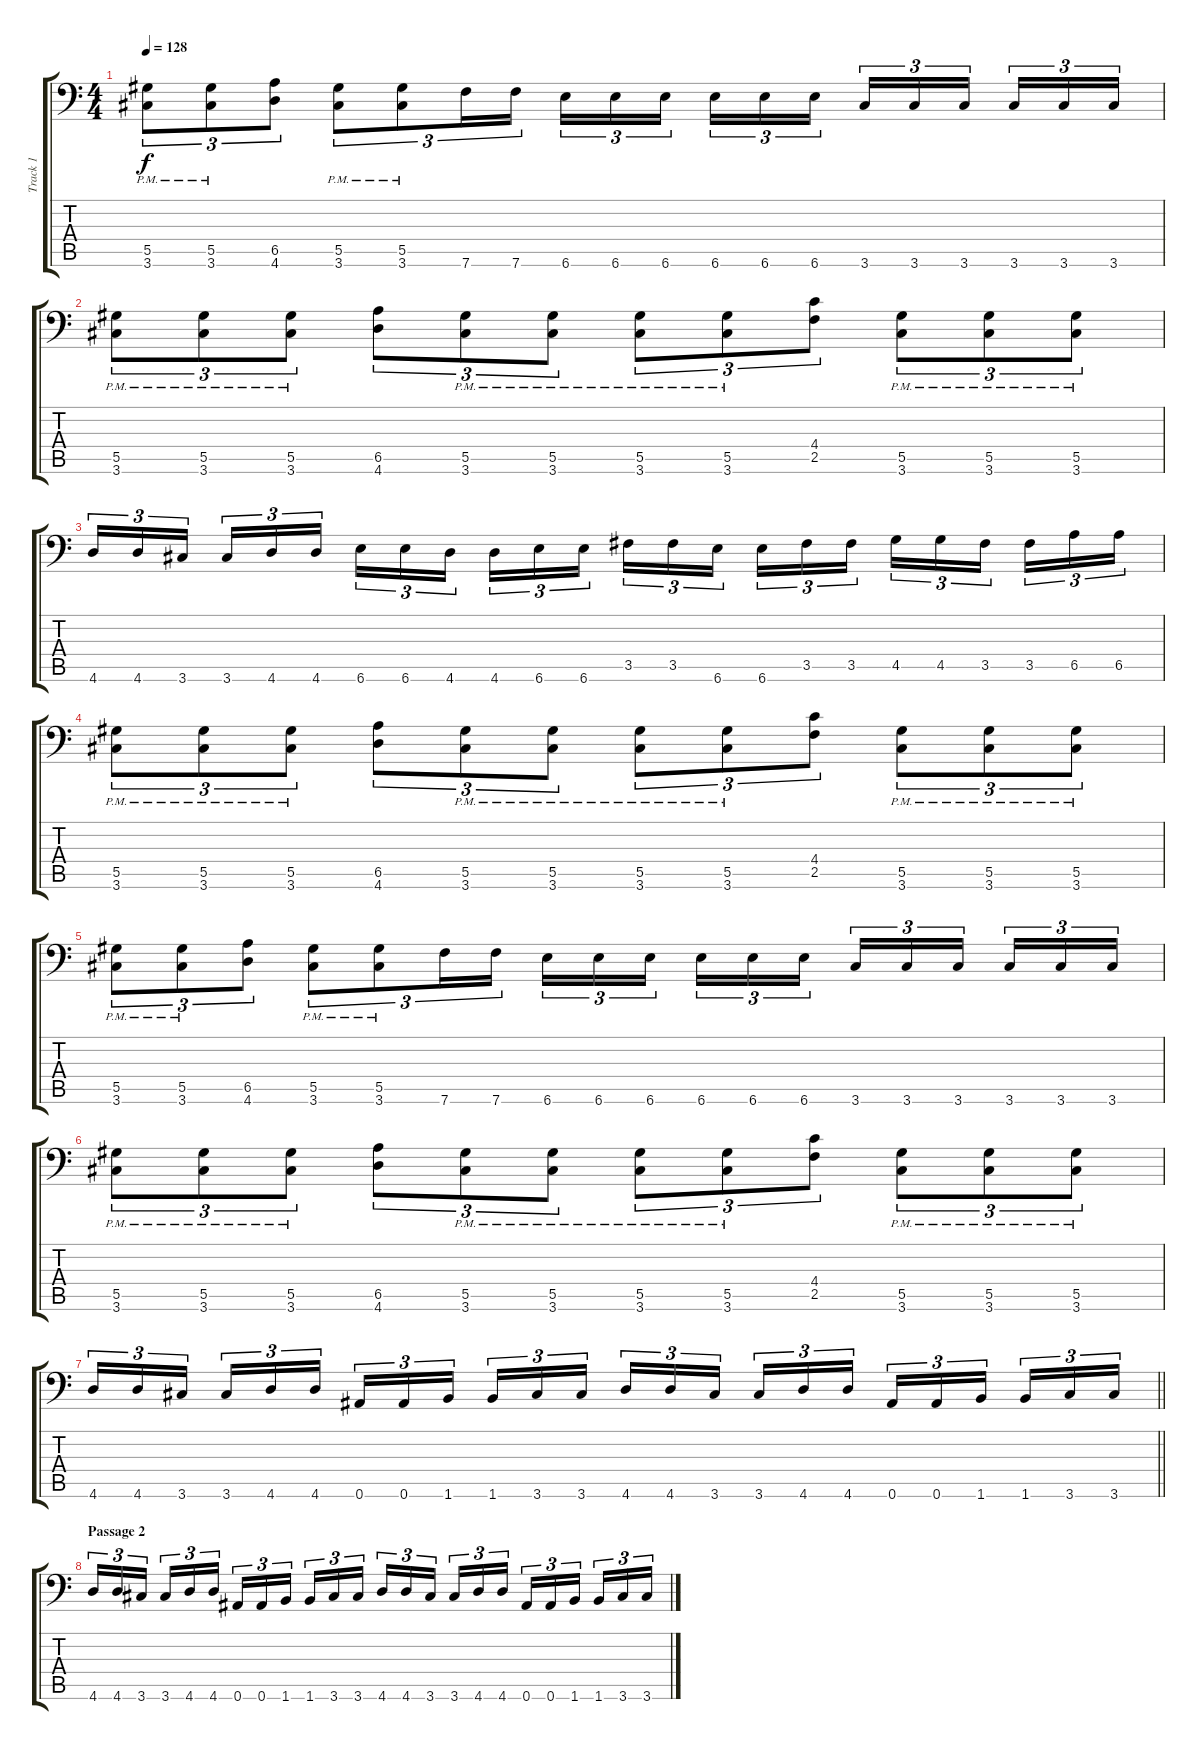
\track ("Track 1" "Track 1") {instrument distortionguitar}
\staff {score tabs}
\tuning (Bb3 F3 Db3 Ab2 Eb2 Bb1) {hide}
\ts (4 4)
\tempo 128
\clef f4
\ks c
(5.5{pm} 3.6{pm}).8{tu (3 2) dy f} (5.5{pm} 3.6{pm}).8{tu (3 2)} (6.5 4.6).8{tu (3 2)} (5.5{pm} 3.6{pm}).8{tu (3 2)} (5.5{pm} 3.6{pm}).8{tu (3 2)} 7.6.16{tu (3 2)} 7.6.16{tu (3 2)} 6.6.16{tu (3 2)} 6.6.16{tu (3 2)} 6.6.16{tu (3 2)} 6.6.16{tu (3 2)} 6.6.16{tu (3 2)} 6.6.16{tu (3 2)} 3.6.16{tu (3 2)} 3.6.16{tu (3 2)} 3.6.16{tu (3 2)} 3.6.16{tu (3 2)} 3.6.16{tu (3 2)} 3.6.16{tu (3 2)} |
(5.5{pm} 3.6{pm}).8{tu (3 2)} (5.5{pm} 3.6{pm}).8{tu (3 2)} (5.5{pm} 3.6{pm}).8{tu (3 2)} (6.5 4.6).8{tu (3 2)} (5.5{pm} 3.6{pm}).8{tu (3 2)} (5.5{pm} 3.6{pm}).8{tu (3 2)} (5.5{pm} 3.6{pm}).8{tu (3 2)} (5.5{pm} 3.6{pm}).8{tu (3 2)} (4.4 2.5).8{tu (3 2)} (5.5{pm} 3.6{pm}).8{tu (3 2)} (5.5{pm} 3.6{pm}).8{tu (3 2)} (5.5{pm} 3.6{pm}).8{tu (3 2)} |
4.6.16{tu (3 2)} 4.6.16{tu (3 2)} 3.6.16{tu (3 2)} 3.6.16{tu (3 2)} 4.6.16{tu (3 2)} 4.6.16{tu (3 2)} 6.6.16{tu (3 2)} 6.6.16{tu (3 2)} 4.6.16{tu (3 2)} 4.6.16{tu (3 2)} 6.6.16{tu (3 2)} 6.6.16{tu (3 2)} 3.5.16{tu (3 2)} 3.5.16{tu (3 2)} 6.6.16{tu (3 2)} 6.6.16{tu (3 2)} 3.5.16{tu (3 2)} 3.5.16{tu (3 2)} 4.5.16{tu (3 2)} 4.5.16{tu (3 2)} 3.5.16{tu (3 2)} 3.5.16{tu (3 2)} 6.5.16{tu (3 2)} 6.5.16{tu (3 2)} |
(5.5{pm} 3.6{pm}).8{tu (3 2)} (5.5{pm} 3.6{pm}).8{tu (3 2)} (5.5{pm} 3.6{pm}).8{tu (3 2)} (6.5 4.6).8{tu (3 2)} (5.5{pm} 3.6{pm}).8{tu (3 2)} (5.5{pm} 3.6{pm}).8{tu (3 2)} (5.5{pm} 3.6{pm}).8{tu (3 2)} (5.5{pm} 3.6{pm}).8{tu (3 2)} (4.4 2.5).8{tu (3 2)} (5.5{pm} 3.6{pm}).8{tu (3 2)} (5.5{pm} 3.6{pm}).8{tu (3 2)} (5.5{pm} 3.6{pm}).8{tu (3 2)} |
(5.5{pm} 3.6{pm}).8{tu (3 2)} (5.5{pm} 3.6{pm}).8{tu (3 2)} (6.5 4.6).8{tu (3 2)} (5.5{pm} 3.6{pm}).8{tu (3 2)} (5.5{pm} 3.6{pm}).8{tu (3 2)} 7.6.16{tu (3 2)} 7.6.16{tu (3 2)} 6.6.16{tu (3 2)} 6.6.16{tu (3 2)} 6.6.16{tu (3 2)} 6.6.16{tu (3 2)} 6.6.16{tu (3 2)} 6.6.16{tu (3 2)} 3.6.16{tu (3 2)} 3.6.16{tu (3 2)} 3.6.16{tu (3 2)} 3.6.16{tu (3 2)} 3.6.16{tu (3 2)} 3.6.16{tu (3 2)} |
(5.5{pm} 3.6{pm}).8{tu (3 2)} (5.5{pm} 3.6{pm}).8{tu (3 2)} (5.5{pm} 3.6{pm}).8{tu (3 2)} (6.5 4.6).8{tu (3 2)} (5.5{pm} 3.6{pm}).8{tu (3 2)} (5.5{pm} 3.6{pm}).8{tu (3 2)} (5.5{pm} 3.6{pm}).8{tu (3 2)} (5.5{pm} 3.6{pm}).8{tu (3 2)} (4.4 2.5).8{tu (3 2)} (5.5{pm} 3.6{pm}).8{tu (3 2)} (5.5{pm} 3.6{pm}).8{tu (3 2)} (5.5{pm} 3.6{pm}).8{tu (3 2)} |
\barLineRight lightlight
4.6.16{tu (3 2)} 4.6.16{tu (3 2)} 3.6.16{tu (3 2)} 3.6.16{tu (3 2)} 4.6.16{tu (3 2)} 4.6.16{tu (3 2)} 0.6.16{tu (3 2)} 0.6.16{tu (3 2)} 1.6.16{tu (3 2)} 1.6.16{tu (3 2)} 3.6.16{tu (3 2)} 3.6.16{tu (3 2)} 4.6.16{tu (3 2)} 4.6.16{tu (3 2)} 3.6.16{tu (3 2)} 3.6.16{tu (3 2)} 4.6.16{tu (3 2)} 4.6.16{tu (3 2)} 0.6.16{tu (3 2)} 0.6.16{tu (3 2)} 1.6.16{tu (3 2)} 1.6.16{tu (3 2)} 3.6.16{tu (3 2)} 3.6.16{tu (3 2)} |
\section ("" "Passage 2")
4.6.16{tu (3 2)} 4.6.16{tu (3 2)} 3.6.16{tu (3 2)} 3.6.16{tu (3 2)} 4.6.16{tu (3 2)} 4.6.16{tu (3 2)} 0.6.16{tu (3 2)} 0.6.16{tu (3 2)} 1.6.16{tu (3 2)} 1.6.16{tu (3 2)} 3.6.16{tu (3 2)} 3.6.16{tu (3 2)} 4.6.16{tu (3 2)} 4.6.16{tu (3 2)} 3.6.16{tu (3 2)} 3.6.16{tu (3 2)} 4.6.16{tu (3 2)} 4.6.16{tu (3 2)} 0.6.16{tu (3 2)} 0.6.16{tu (3 2)} 1.6.16{tu (3 2)} 1.6.16{tu (3 2)} 3.6.16{tu (3 2)} 3.6.16{tu (3 2)}
